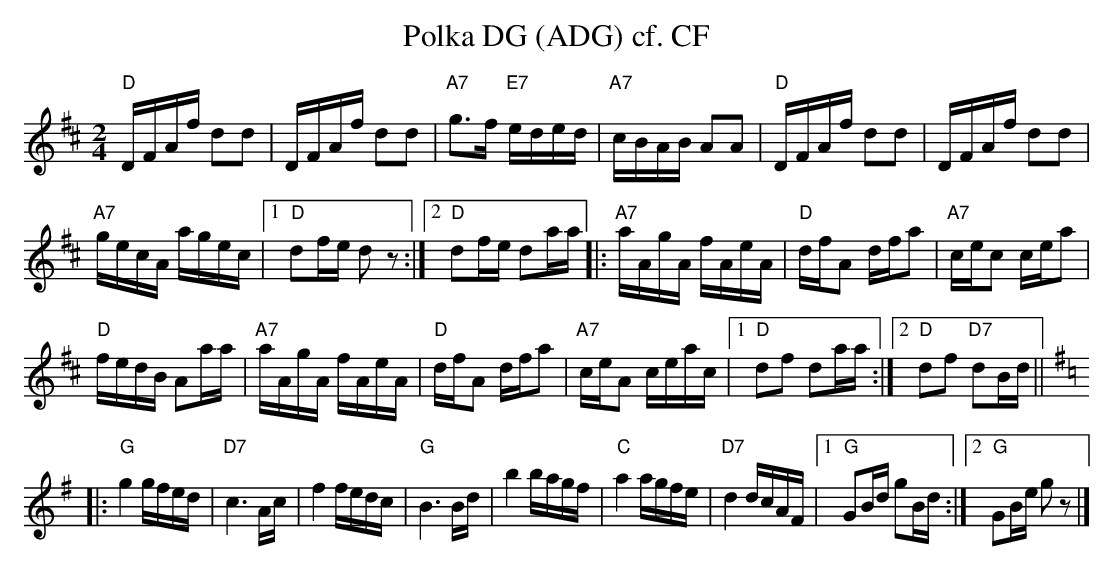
X:1
T:Polka DG (ADG) cf. CF
M:2/4
L:1/16
K:Dmaj%%MIDI gchordon
"D"DFAf d2d2 | DFAf d2d2 | "A7"g3f "E7"eded | "A7"cBAB A2A2 | "D"DFAf d2d2 | DFAf d2d2 |
"A7"gecA agec |1 "D"d2fe d2z2 :|2 "D"d2fe d2aa |: "A7"aAgA fAeA | "D"dfA2 dfa2 | "A7"cec2 cea2 |
"D"fedB A2aa | "A7"aAgA fAeA | "D"dfA2 dfa2 | "A7"ceA2 ceac |1 "D"d2f2 d2aa :|2 "D"d2f2 "D7"d2Bd || [K:Gmaj]
|: "G"g4gfed | "D7"c6Ac | f4 fedc | "G"B6Bd | b4bagf | "C"a4agfe | "D7"d4 dcAF |1 "G"G2Bd g2Bd :|2 "G"G2Be g2z2 |]
